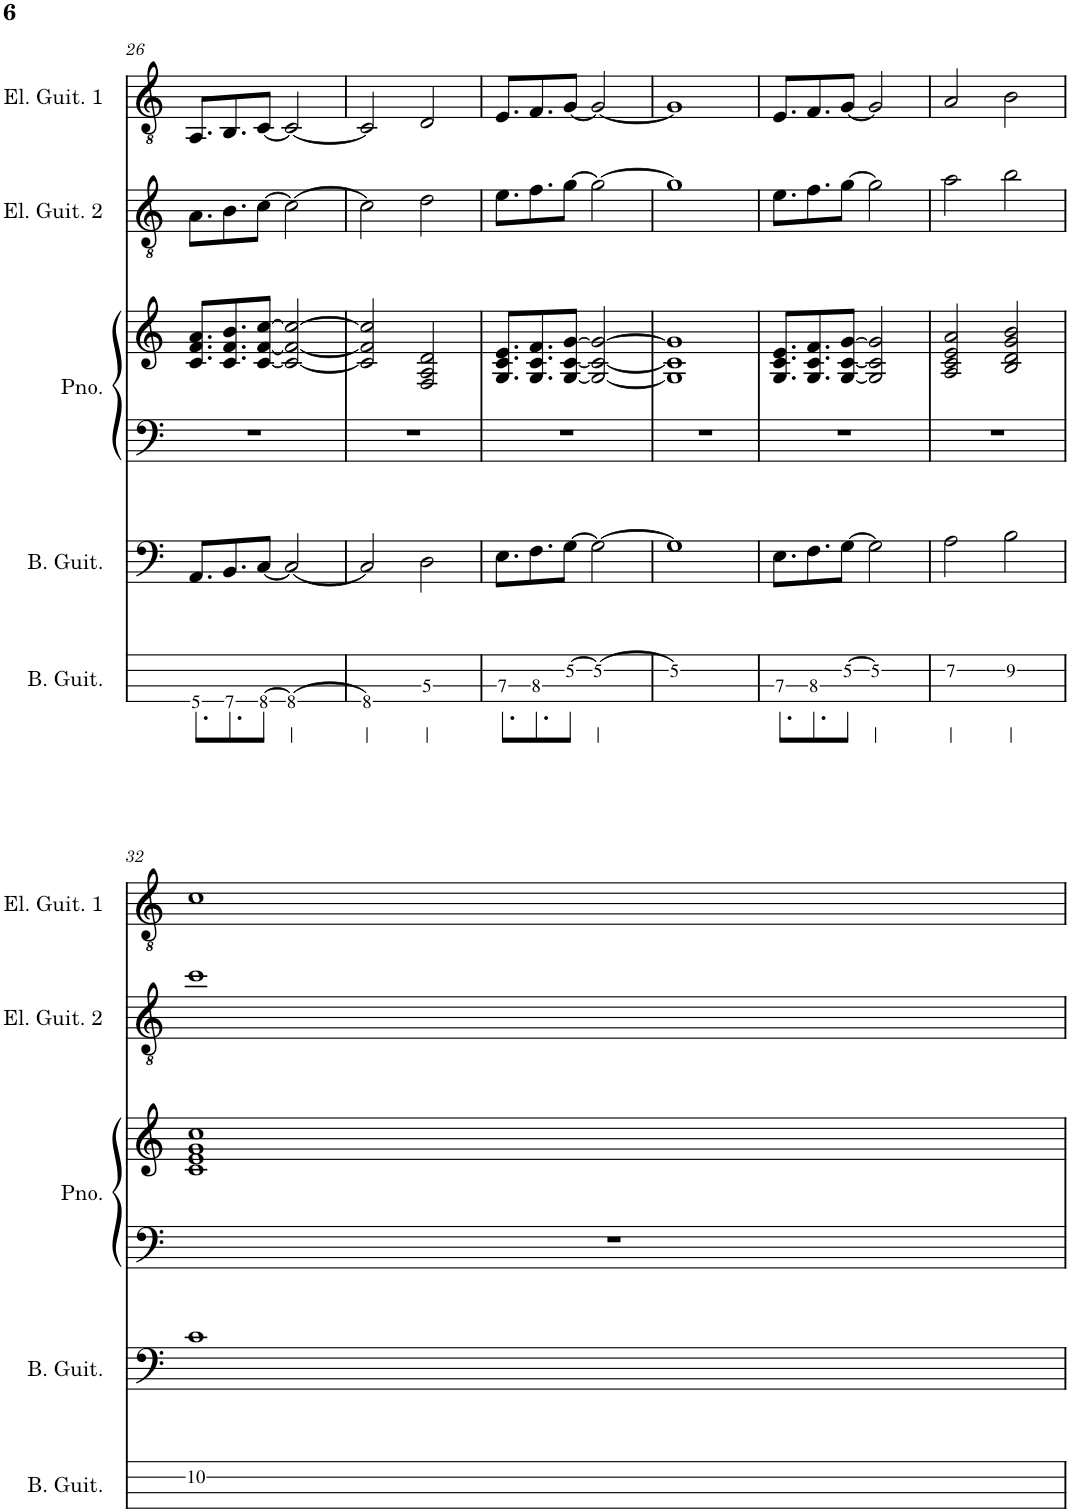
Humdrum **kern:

**kern	**kern	**kern	**kern	**kern	**kern
*part5	*part4	*part3	*part3	*part2	*part1
*staff6	*staff5	*staff4	*staff3	*staff2	*staff1
*I"Bass Guitar	*I"Bass Guitar	*I"Piano	*	*I"Electric Guitar 2	*I"Electric Guitar 1
*I'B. Guit.	*I'B. Guit.	*I'Pno.	*	*I'El. Guit. 2	*I'El. Guit. 1
!!LO:PB:g=z
*	*clefF4	*clefF4	*clefG2	*clefGv2	*clefGv2
*Trd7c12	*Trd7c12	*	*	*	*
*k[]	*k[]	*k[]	*k[]	*k[]	*k[]
*M4/4	*M4/4	*M4/4	*M4/4	*M4/4	*M4/4
=26	=26	=26	=26	=26	=26
8.AA\L	8.AA/L	1r	8.c/ 8.f/ 8.a/L	8.A\L	8.AA/L
8.BB\	8.BB/	.	8.c/ 8.f/ 8.b/	8.B\	8.BB/
[8C\J	[8C/J	.	[8c/ [8f/ [8cc/J	[8c\J	[8C/J
2C\_	2C/_	.	2c/_ 2f/_ 2cc/_	2c\_	2C/_
=27	=27	=27	=27	=27	=27
2C\]	2C/]	1r	2c/] 2f/] 2cc/]	2c\]	2C/]
2D\	2D\	.	2F/ 2A/ 2d/	2d\	2D/
=28	=28	=28	=28	=28	=28
8.E\L	8.E\L	1r	8.G/ 8.c/ 8.e/L	8.e\L	8.E/L
8.F\	8.F\	.	8.G/ 8.c/ 8.f/	8.f\	8.F/
[8G\J	[8G\J	.	[8G/ [8c/ [8g/J	[8g\J	[8G/J
2G\_	2G\_	.	2G/_ 2c/_ 2g/_	2g\_	2G/_
=29	=29	=29	=29	=29	=29
1G]	1G]	1r	1G] 1c] 1g]	1g]	1G]
=30	=30	=30	=30	=30	=30
8.E\L	8.E\L	1r	8.G/ 8.c/ 8.e/L	8.e\L	8.E/L
8.F\	8.F\	.	8.G/ 8.c/ 8.f/	8.f\	8.F/
[8G\J	[8G\J	.	[8G/ [8c/ [8g/J	[8g\J	[8G/J
2G\]	2G\]	.	2G/] 2c/] 2g/]	2g\]	2G/]
=31	=31	=31	=31	=31	=31
2A\	2A\	1r	2A/ 2c/ 2e/ 2a/	2a\	2A/
2B\	2B\	.	2B/ 2d/ 2g/ 2b/	2b\	2B\
!!LO:LB:g=z
=32	=32	=32	=32	=32	=32
1c	1c	1r	1c 1e 1g 1cc	1cc	1c
=	=	=	=	=	=
*-	*-	*-	*-	*-	*-
